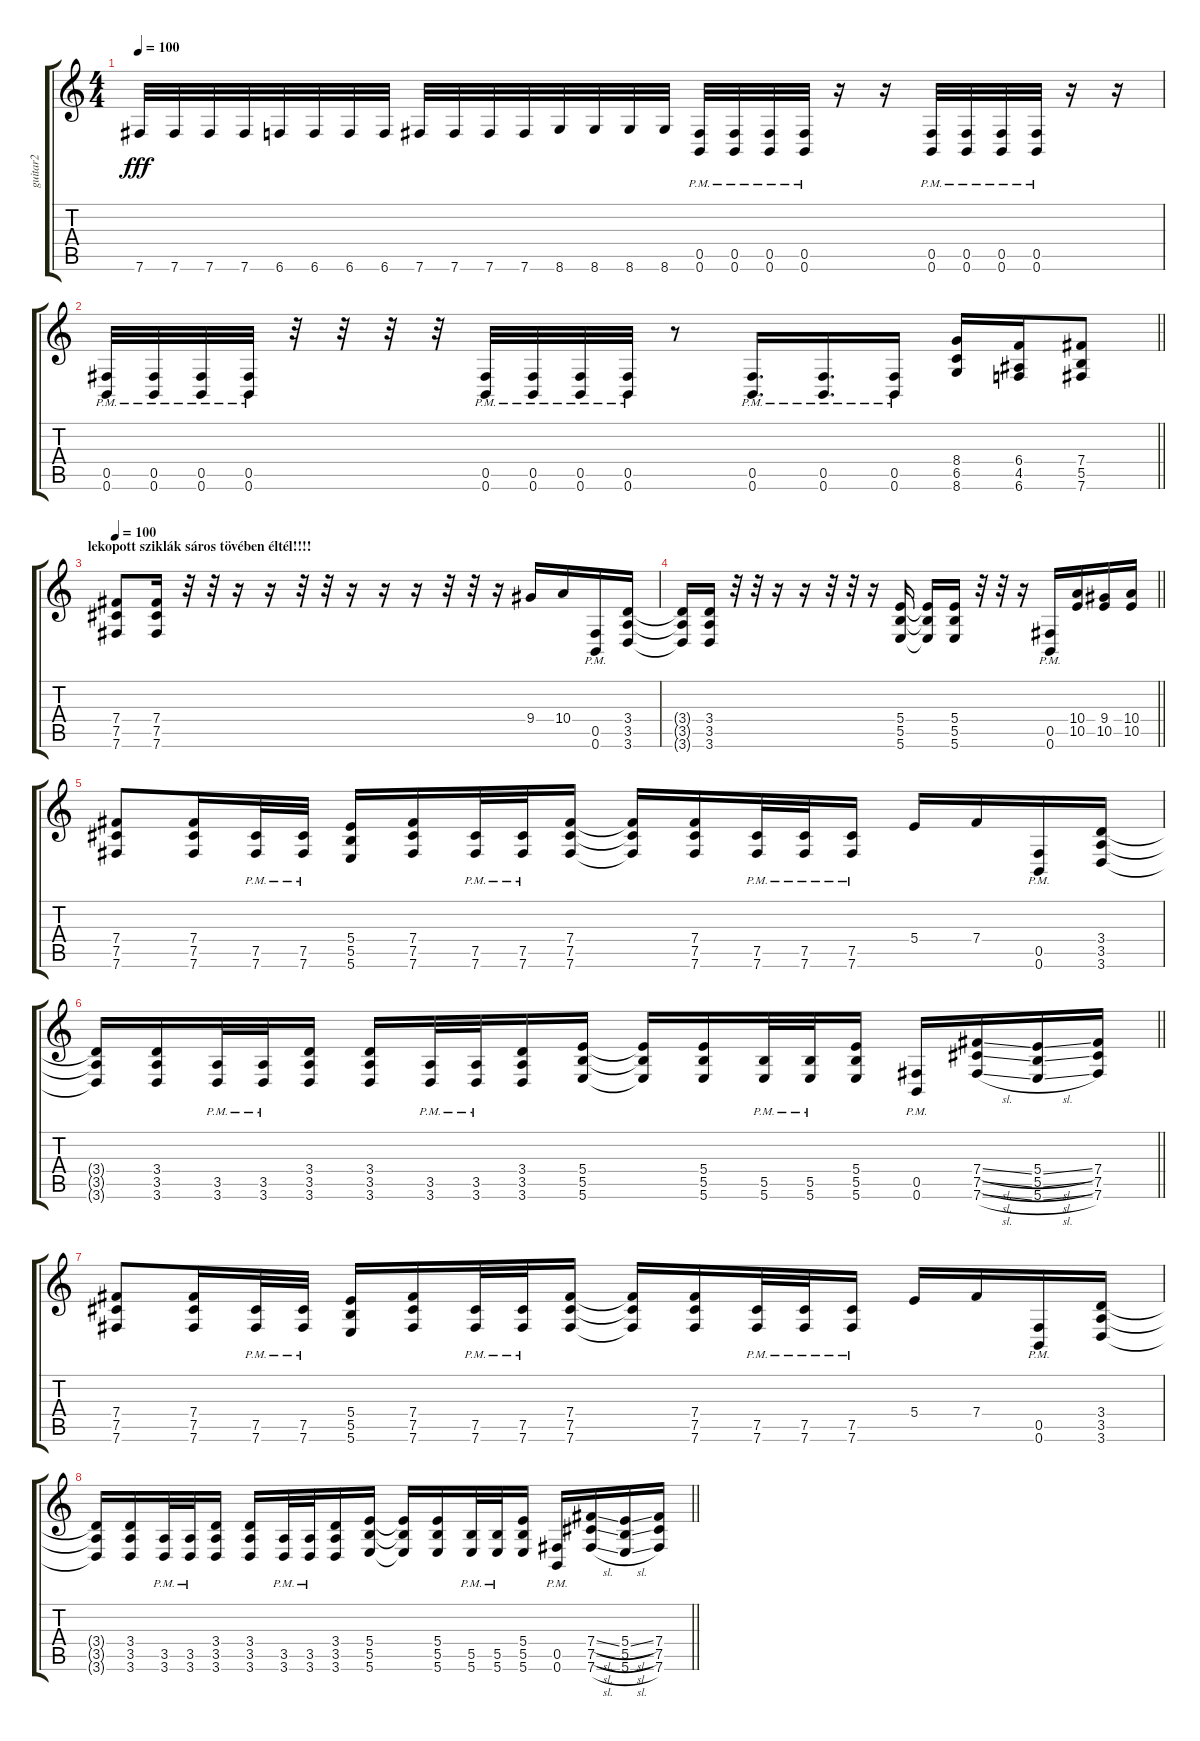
\track ("guitar2" "guitar2") {instrument distortionguitar}
\staff {score tabs}
\tuning (Db4 Ab3 E3 B2 Gb2 B1) {hide}
\ts (4 4)
\tempo 100
\clef g2
\ks c
7.6.32{dy fff} 7.6.32 7.6.32 7.6.32 6.6.32 6.6.32 6.6.32 6.6.32 7.6.32 7.6.32 7.6.32 7.6.32 8.6.32 8.6.32 8.6.32 8.6.32 (0.5{pm} 0.6{pm}).32 (0.5{pm} 0.6{pm}).32 (0.5{pm} 0.6{pm}).32 (0.5{pm} 0.6{pm}).32 r.16 r.16 (0.5{pm} 0.6{pm}).32 (0.5{pm} 0.6{pm}).32 (0.5{pm} 0.6{pm}).32 (0.5{pm} 0.6{pm}).32 r.16 r.16 |
\barLineRight lightlight
(0.5{pm} 0.6{pm}).32 (0.5{pm} 0.6{pm}).32 (0.5{pm} 0.6{pm}).32 (0.5{pm} 0.6{pm}).32 r.32 r.32 r.32 r.32 (0.5{pm} 0.6{pm}).32 (0.5{pm} 0.6{pm}).32 (0.5{pm} 0.6{pm}).32 (0.5{pm} 0.6{pm}).32 r.8 (0.5{pm} 0.6{pm}).16{d} (0.5{pm} 0.6{pm}).16{d} (0.5{pm} 0.6{pm}).16 (8.4 6.5 8.6).16 (6.4 4.5 6.6).16 (7.4 5.5 7.6).8 |
\section ("" "lekopott sziklák sáros tövében éltél!!!!")
\tempo 100
(7.4 7.5 7.6).8 (7.4 7.5 7.6).16 r.32 r.32 r.16 r.16 r.32 r.32 r.16 r.16 r.16 r.32 r.32 r.16 9.4.16 10.4.16 (0.5{pm} 0.6{pm}).16 (3.4 3.5 3.6).16 |
\barLineRight lightlight
(3.4{t} 3.5{t} 3.6{t}).16 (3.4 3.5 3.6).16 r.32 r.32 r.16 r.16 r.32 r.32 r.16 (5.4 5.5 5.6).16 (5.4{t} 5.5{t} 5.6{t}).16 (5.4 5.5 5.6).16 r.32 r.32 r.16 (0.5{pm} 0.6{pm}).16 (10.4 10.5).16 (9.4 10.5).16 (10.4 10.5).16 |
(7.4 7.5 7.6).8 (7.4 7.5 7.6).16 (7.5{pm} 7.6{pm}).32 (7.5{pm} 7.6{pm}).32 (5.4 5.5 5.6).16 (7.4 7.5 7.6).16 (7.5{pm} 7.6{pm}).32 (7.5{pm} 7.6{pm}).32 (7.4 7.5 7.6).16 (7.4{t} 7.5{t} 7.6{t}).16 (7.4 7.5 7.6).16 (7.5{pm} 7.6{pm}).32 (7.5{pm} 7.6{pm}).32 (7.5{pm} 7.6{pm}).16 5.4.16 7.4.16 (0.5{pm} 0.6{pm}).16 (3.4 3.5 3.6).16 |
\barLineRight lightlight
(3.4{t} 3.5{t} 3.6{t}).16 (3.4 3.5 3.6).16 (3.5{pm} 3.6{pm}).32 (3.5{pm} 3.6{pm}).32 (3.4 3.5 3.6).16 (3.4 3.5 3.6).16 (3.5{pm} 3.6{pm}).32 (3.5{pm} 3.6{pm}).32 (3.4 3.5 3.6).16 (5.4 5.5 5.6).16 (5.4{t} 5.5{t} 5.6{t}).16 (5.4 5.5 5.6).16 (5.5{pm} 5.6{pm}).32 (5.5{pm} 5.6{pm}).32 (5.4 5.5 5.6).16 (0.5{pm} 0.6{pm}).16 (7.4{sl} 7.5{sl} 7.6{sl}).16 (5.4{sl} 5.5{sl} 5.6{sl}).16 (7.4 7.5 7.6).16 |
\section ("" "")
(7.4 7.5 7.6).8 (7.4 7.5 7.6).16 (7.5{pm} 7.6{pm}).32 (7.5{pm} 7.6{pm}).32 (5.4 5.5 5.6).16 (7.4 7.5 7.6).16 (7.5{pm} 7.6{pm}).32 (7.5{pm} 7.6{pm}).32 (7.4 7.5 7.6).16 (7.4{t} 7.5{t} 7.6{t}).16 (7.4 7.5 7.6).16 (7.5{pm} 7.6{pm}).32 (7.5{pm} 7.6{pm}).32 (7.5{pm} 7.6{pm}).16 5.4.16 7.4.16 (0.5{pm} 0.6{pm}).16 (3.4 3.5 3.6).16 |
\barLineRight lightlight
(3.4{t} 3.5{t} 3.6{t}).16 (3.4 3.5 3.6).16 (3.5{pm} 3.6{pm}).32 (3.5{pm} 3.6{pm}).32 (3.4 3.5 3.6).16 (3.4 3.5 3.6).16 (3.5{pm} 3.6{pm}).32 (3.5{pm} 3.6{pm}).32 (3.4 3.5 3.6).16 (5.4 5.5 5.6).16 (5.4{t} 5.5{t} 5.6{t}).16 (5.4 5.5 5.6).16 (5.5{pm} 5.6{pm}).32 (5.5{pm} 5.6{pm}).32 (5.4 5.5 5.6).16 (0.5{pm} 0.6{pm}).16 (7.4{sl} 7.5{sl} 7.6{sl}).16 (5.4{sl} 5.5{sl} 5.6{sl}).16 (7.4 7.5 7.6).16
